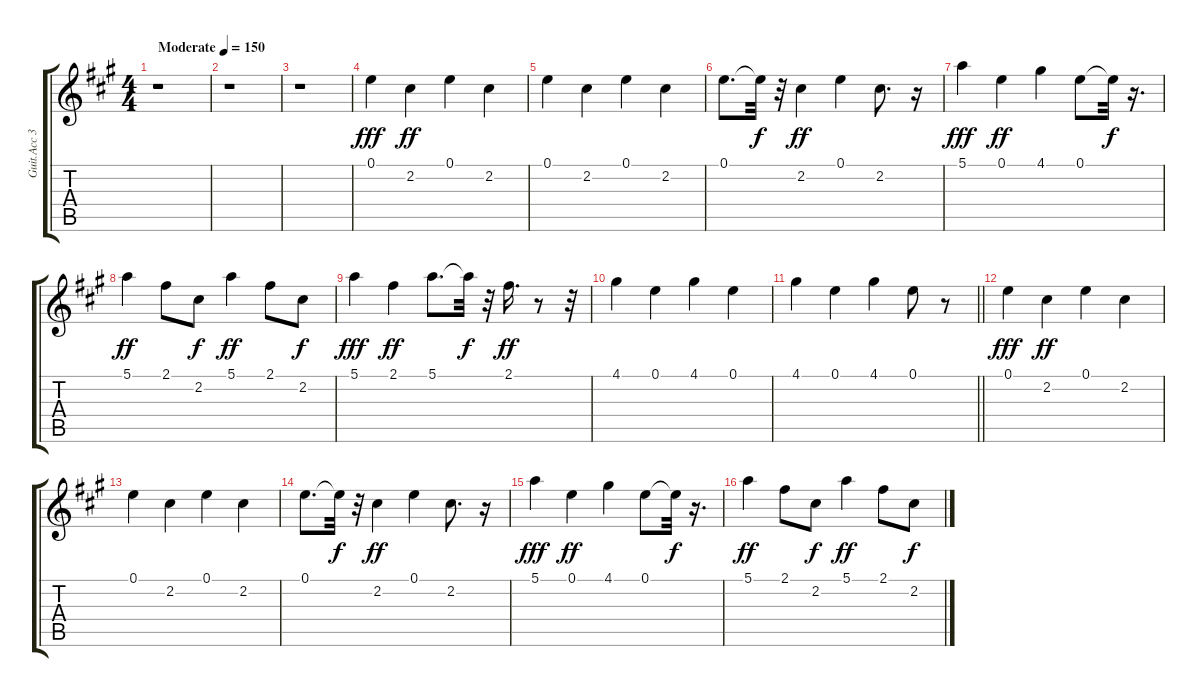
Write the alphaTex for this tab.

\track ("Guit.Acc 3" "Guit.Acc 3") {instrument acousticguitarsteel}
\staff {score tabs}
\tuning (E4 B3 G3 D3 A2 E2) {hide}
\ts (4 4)
\tempo (150 "Moderate")
\clef g2
\ks a
r.1{dy fff instrument acousticguitarsteel} |
r.1 |
r.1 |
0.1.4 2.2.4{dy ff} 0.1.4 2.2.4 |
0.1.4 2.2.4 0.1.4 2.2.4 |
0.1.8{d} 0.1{t}.32{dy f} r.32 2.2.4{dy ff} 0.1.4 2.2.8{d} r.16 |
5.1.4{dy fff} 0.1.4{dy ff} 4.1.4 0.1.8 0.1{t}.32{dy f} r.16{d} |
5.1.4{dy ff} 2.1.8 2.2.8{dy f} 5.1.4{dy ff} 2.1.8 2.2.8{dy f} |
5.1.4{dy fff} 2.1.4{dy ff} 5.1.8{d} 5.1{t}.32{dy f} r.32 2.1.16{d dy ff} r.8 r.32 |
4.1.4 0.1.4 4.1.4 0.1.4 |
\barLineRight lightlight
4.1.4 0.1.4 4.1.4 0.1.8 r.8 |
0.1.4{dy fff} 2.2.4{dy ff} 0.1.4 2.2.4 |
0.1.4 2.2.4 0.1.4 2.2.4 |
0.1.8{d} 0.1{t}.32{dy f} r.32 2.2.4{dy ff} 0.1.4 2.2.8{d} r.16 |
5.1.4{dy fff} 0.1.4{dy ff} 4.1.4 0.1.8 0.1{t}.32{dy f} r.16{d} |
5.1.4{dy ff} 2.1.8 2.2.8{dy f} 5.1.4{dy ff} 2.1.8 2.2.8{dy f}
